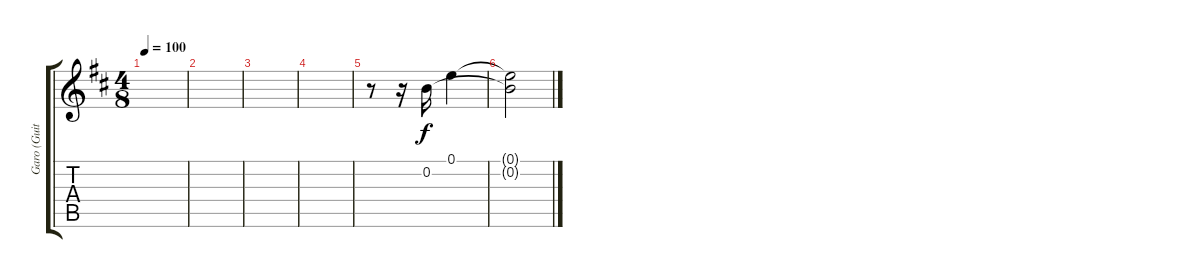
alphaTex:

\track ("Garo (Guitarra electrica)" "Garo (Guit") {instrument electricguitarjazz}
\staff {score tabs}
\tuning (E4 B3 G3 D3 A2 E2) {hide}
\ts (4 8)
\tempo 100
\clef g2
\ks bminor
|
|
|
|
r.8 r.16 0.2.16 0.1.4 |
(0.1{t} 0.2{t}).2
